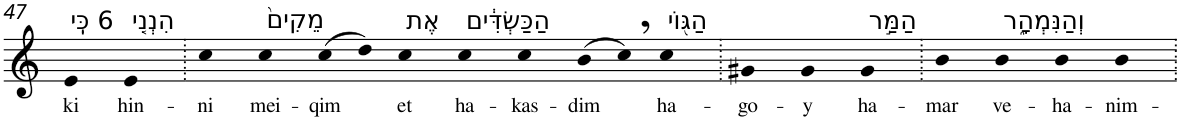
**kern	**text
*part1	*part1
*staff1	*staff1
*I"Piano	*
*I'Pno	*
!!LO:PB:g=z
*clefG2	*
*k[]	*
=47	=47
!LO:TX:a:t=6 כִּֽי	!
!	!LO:LY:b
4e	ki
!LO:TX:a:t=הִנְנִ֤י	!
!	!LO:LY:b
4e	hin-
=48.	=48.
!	!LO:LY:b
4cc	-ni
!LO:TX:a:t=מֵקִים֙	!
!	!LO:LY:b
4cc	mei-
!	!LO:LY:b
(>8cc	-qim
8dd)	.
!LO:TX:a:t=אֶת	!
!	!LO:LY:b
4cc	et
!LO:TX:a:t=הַכַּשְׂדִּ֔ים	!
!	!LO:LY:b
4cc	ha-
!	!LO:LY:b
4cc	-kas-
!	!LO:LY:b
(>8b	-dim
8cc,)	.
!LO:TX:a:t=הַגּ֖וֹי	!
!	!LO:LY:b
4cc	ha-
=49.	=49.
!	!LO:LY:b
4g#X	-go-
!	!LO:LY:b
4g#	-y
!LO:TX:a:t=הַמַּ֣ר	!
!	!LO:LY:b
4g#	ha-
=50.	=50.
!	!LO:LY:b
4b	-mar
!LO:TX:a:t=וְהַנִּמְהָ֑ר	!
!	!LO:LY:b
4b	ve-
!	!LO:LY:b
4b	-ha-
!	!LO:LY:b
4b	-nim-
=.	=.
*-	*-
